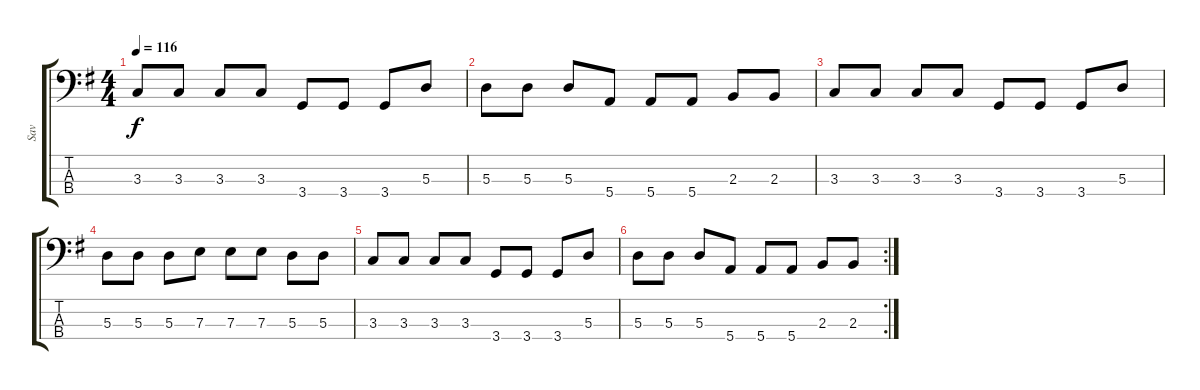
\track ("Sav" "Sav") {instrument electricbassfinger}
\staff {score tabs}
\tuning (G2 D2 A1 E1) {hide}
\ts (4 4)
\tempo 116
\clef f4
\ks g
3.3.8{dy f} 3.3.8 3.3.8 3.3.8 3.4.8 3.4.8 3.4.8 5.3.8 |
5.3.8 5.3.8 5.3.8 5.4.8 5.4.8 5.4.8 2.3.8 2.3.8 |
3.3.8 3.3.8 3.3.8 3.3.8 3.4.8 3.4.8 3.4.8 5.3.8 |
5.3.8 5.3.8 5.3.8 7.3.8 7.3.8 7.3.8 5.3.8 5.3.8 |
3.3.8 3.3.8 3.3.8 3.3.8 3.4.8 3.4.8 3.4.8 5.3.8 |
\rc 2
5.3.8 5.3.8 5.3.8 5.4.8 5.4.8 5.4.8 2.3.8 2.3.8
